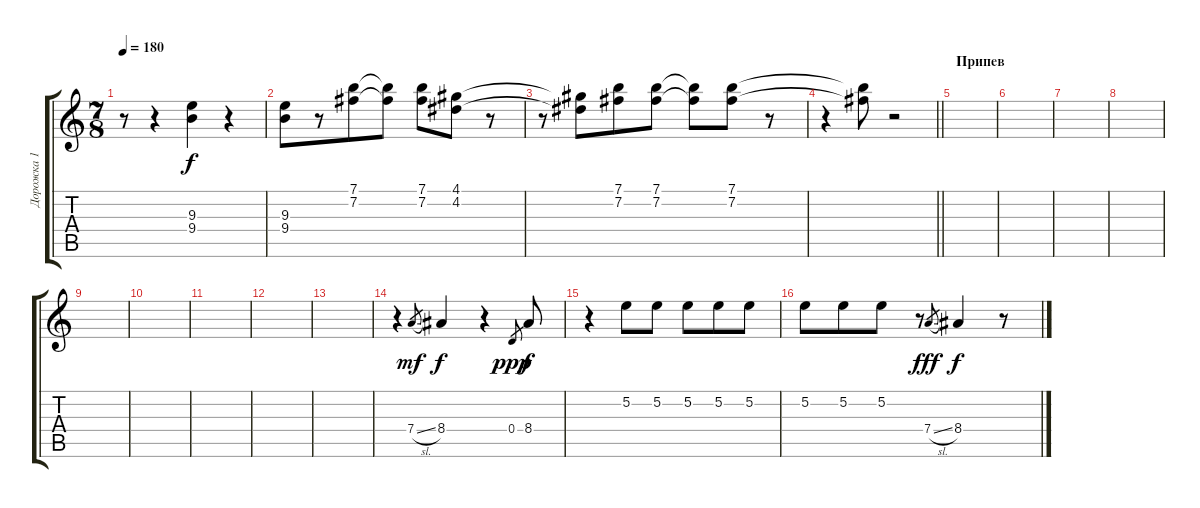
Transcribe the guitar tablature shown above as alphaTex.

\track ("Дорожка 1" "Дорожка 1") {instrument overdrivenguitar}
\staff {score tabs}
\tuning (E4 B3 G3 D3 A2 E2) {hide}
\ts (7 8)
\tempo 180
\clef g2
\ks c
r.8{dy f} r.4 (9.3 9.4).4 r.4 |
(9.3 9.4).8 r.8 (7.1 7.2).8 (7.1{t} 7.2{t}).8 (7.1 7.2).8 (4.1 4.2).8 r.8 |
r.8 (4.1{t} 4.2{t}).8 (7.1 7.2).8 (7.1 7.2).8 (7.1{t} 7.2{t}).8 (7.1 7.2).8 r.8 |
\barLineRight lightlight
r.4 (7.1{t} 7.2{t}).8 r.2 |
\section ("" "Припев")
|
|
|
|
|
|
|
|
|
r.4 7.4{sl}.8{gr dy mf} 8.4.4{dy f} r.4 0.4.8{gr dy ppp} 8.4.8{dy f} |
r.4 5.2.8 5.2.8 5.2.8 5.2.8 5.2.8 |
5.2.8 5.2.8 5.2.8 r.8 7.4{sl}.8{gr dy fff} 8.4.4{dy f} r.8
